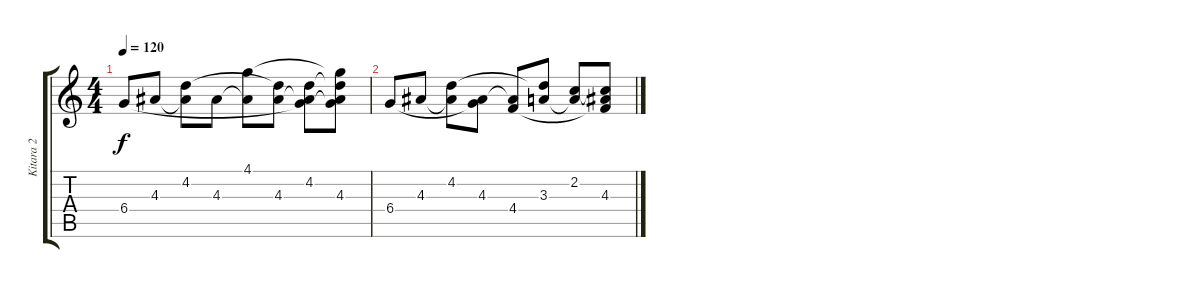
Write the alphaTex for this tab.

\track ("Kitara 2" "Kitara 2") {instrument acousticguitarsteel}
\staff {score tabs}
\tuning (Eb4 Bb3 Gb3 Db3 Ab2 Eb2) {hide}
\ts (4 4)
\tempo 120
\clef g2
\ks c
6.4.8{dy f} 4.3.8 (4.2 4.3{t}).8 4.3.8 (4.1 4.3{t}).8 (4.2{t} 4.3).8 (4.2 4.3{t} 6.4{t}).8 (4.1{t} 4.2{t} 4.3 6.4{t}).8 |
6.4.8{volume 0} 4.3.8 (4.2 4.3{t}).8 (4.3 6.4{t}).8 (4.3{t} 4.4).8{volume 0} (4.2{t} 3.3).8 (2.2 3.3{t}).8 (2.2{t} 4.3 4.4{t}).8
